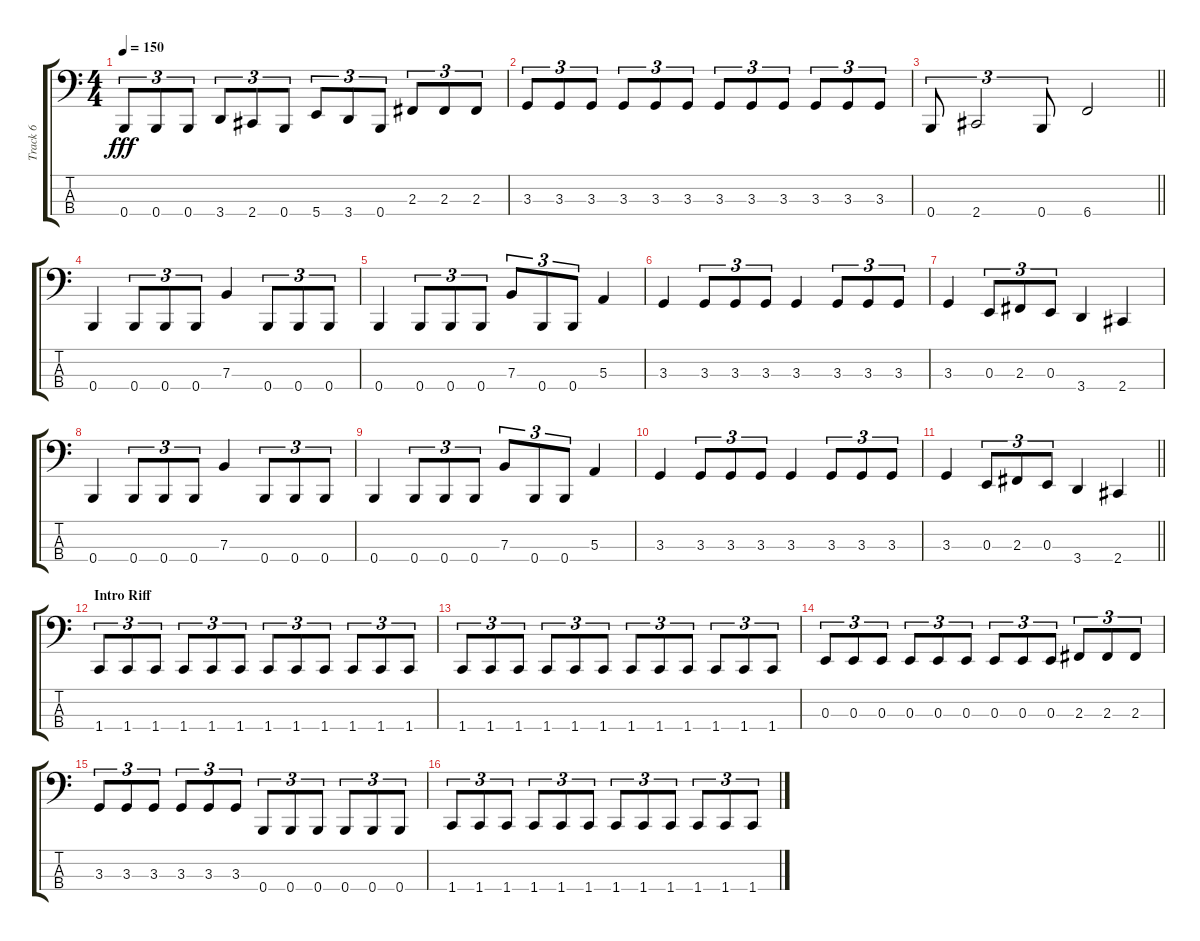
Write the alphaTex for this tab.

\track ("Track 6" "Track 6") {instrument electricbasspick}
\staff {score tabs}
\tuning (D2 A1 E1 B0) {hide}
\ts (4 4)
\tempo 150
\clef f4
\ks c
0.4.8{tu (3 2) dy fff} 0.4.8{tu (3 2)} 0.4.8{tu (3 2)} 3.4.8{tu (3 2)} 2.4.8{tu (3 2)} 0.4.8{tu (3 2)} 5.4.8{tu (3 2)} 3.4.8{tu (3 2)} 0.4.8{tu (3 2)} 2.3.8{tu (3 2)} 2.3.8{tu (3 2)} 2.3.8{tu (3 2)} |
3.3.8{tu (3 2)} 3.3.8{tu (3 2)} 3.3.8{tu (3 2)} 3.3.8{tu (3 2)} 3.3.8{tu (3 2)} 3.3.8{tu (3 2)} 3.3.8{tu (3 2)} 3.3.8{tu (3 2)} 3.3.8{tu (3 2)} 3.3.8{tu (3 2)} 3.3.8{tu (3 2)} 3.3.8{tu (3 2)} |
\barLineRight lightlight
0.4.8{tu (3 2)} 2.4.2{tu (3 2)} 0.4.8{tu (3 2)} 6.4.2 |
\section ("" "")
0.4.4 0.4.8{tu (3 2)} 0.4.8{tu (3 2)} 0.4.8{tu (3 2)} 7.3.4 0.4.8{tu (3 2)} 0.4.8{tu (3 2)} 0.4.8{tu (3 2)} |
0.4.4 0.4.8{tu (3 2)} 0.4.8{tu (3 2)} 0.4.8{tu (3 2)} 7.3.8{tu (3 2)} 0.4.8{tu (3 2)} 0.4.8{tu (3 2)} 5.3.4 |
3.3.4 3.3.8{tu (3 2)} 3.3.8{tu (3 2)} 3.3.8{tu (3 2)} 3.3.4 3.3.8{tu (3 2)} 3.3.8{tu (3 2)} 3.3.8{tu (3 2)} |
3.3.4 0.3.8{tu (3 2)} 2.3.8{tu (3 2)} 0.3.8{tu (3 2)} 3.4.4 2.4.4 |
0.4.4 0.4.8{tu (3 2)} 0.4.8{tu (3 2)} 0.4.8{tu (3 2)} 7.3.4 0.4.8{tu (3 2)} 0.4.8{tu (3 2)} 0.4.8{tu (3 2)} |
0.4.4 0.4.8{tu (3 2)} 0.4.8{tu (3 2)} 0.4.8{tu (3 2)} 7.3.8{tu (3 2)} 0.4.8{tu (3 2)} 0.4.8{tu (3 2)} 5.3.4 |
3.3.4 3.3.8{tu (3 2)} 3.3.8{tu (3 2)} 3.3.8{tu (3 2)} 3.3.4 3.3.8{tu (3 2)} 3.3.8{tu (3 2)} 3.3.8{tu (3 2)} |
\barLineRight lightlight
3.3.4 0.3.8{tu (3 2)} 2.3.8{tu (3 2)} 0.3.8{tu (3 2)} 3.4.4 2.4.4 |
\section ("" "Intro Riff")
1.4.8{tu (3 2)} 1.4.8{tu (3 2)} 1.4.8{tu (3 2)} 1.4.8{tu (3 2)} 1.4.8{tu (3 2)} 1.4.8{tu (3 2)} 1.4.8{tu (3 2)} 1.4.8{tu (3 2)} 1.4.8{tu (3 2)} 1.4.8{tu (3 2)} 1.4.8{tu (3 2)} 1.4.8{tu (3 2)} |
1.4.8{tu (3 2)} 1.4.8{tu (3 2)} 1.4.8{tu (3 2)} 1.4.8{tu (3 2)} 1.4.8{tu (3 2)} 1.4.8{tu (3 2)} 1.4.8{tu (3 2)} 1.4.8{tu (3 2)} 1.4.8{tu (3 2)} 1.4.8{tu (3 2)} 1.4.8{tu (3 2)} 1.4.8{tu (3 2)} |
0.3.8{tu (3 2)} 0.3.8{tu (3 2)} 0.3.8{tu (3 2)} 0.3.8{tu (3 2)} 0.3.8{tu (3 2)} 0.3.8{tu (3 2)} 0.3.8{tu (3 2)} 0.3.8{tu (3 2)} 0.3.8{tu (3 2)} 2.3.8{tu (3 2)} 2.3.8{tu (3 2)} 2.3.8{tu (3 2)} |
3.3.8{tu (3 2)} 3.3.8{tu (3 2)} 3.3.8{tu (3 2)} 3.3.8{tu (3 2)} 3.3.8{tu (3 2)} 3.3.8{tu (3 2)} 0.4.8{tu (3 2)} 0.4.8{tu (3 2)} 0.4.8{tu (3 2)} 0.4.8{tu (3 2)} 0.4.8{tu (3 2)} 0.4.8{tu (3 2)} |
1.4.8{tu (3 2)} 1.4.8{tu (3 2)} 1.4.8{tu (3 2)} 1.4.8{tu (3 2)} 1.4.8{tu (3 2)} 1.4.8{tu (3 2)} 1.4.8{tu (3 2)} 1.4.8{tu (3 2)} 1.4.8{tu (3 2)} 1.4.8{tu (3 2)} 1.4.8{tu (3 2)} 1.4.8{tu (3 2)}
